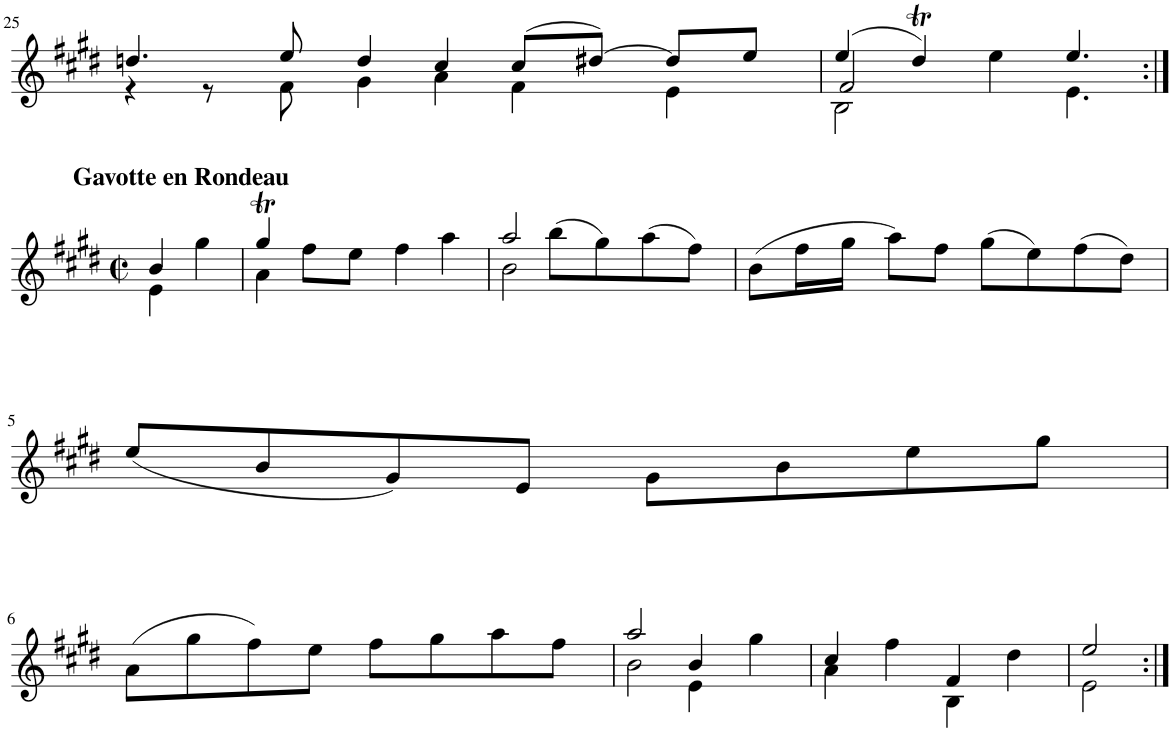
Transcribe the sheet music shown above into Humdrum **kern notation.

**kern
*part1
*staff1
*I"Violin
*I'Vln.
!!LO:PB:g=z
*clefG2
*k[f#c#g#d#]
*M6/4
=25
*^
4.ddn/	4r
.	8r
8ee/	8f#\
4dd/	4g#\
4cc#/	4a\
(8cc#/L	4f#\
[8dd#X/J)	.
8dd#/L]	4e\
8ee/J	.
=26	=26
*	*^
(4ee/	2B\	2f#/
4dd#t/)	.	.
4ee\	4ryy	4ryy
4.ee/	4.e\	4.ryy
*v	*v	*v
!!LO:LB:g=z
=1:|!
*M2/2
*met(c|)
*^
*	*^
!LO:TX:a:B:t=Gavotte en Rondeau	!	!
*	*v	*v
4b/	4e\
4gg#\	4ryy
=2	=2
4gg#t/	4a\
8ff#\L	4ryy
8ee\J	.
4ff#\	2ryy
4aa\	.
=3	=3
2aa/	2b\
(8bb\L	2ryy
8gg#\)	.
(8aa\	.
8ff#\J)	.
*v	*v
=4
(8b\L
16ff#\L
16gg#\JJ
8aa\L)
8ff#\J
(8gg#\L
8ee\)
(8ff#\
8dd#\J)
!!LO:LB:g=z
=5
(8ee/L
8b/
8g#/)
8e/J
8g#\L
8b\
8ee\
8gg#\J
!!LO:LB:g=z
=6
(8a\L
8gg#\
8ff#\)
8ee\J
8ff#\L
8gg#\
8aa\
8ff#\J
=7
*^
2aa/	2b\
4b/	4e\
4gg#\	4ryy
=8	=8
4cc#/	4a\
4ff#\	4ryy
4f#/	4B\
4dd#\	4ryy
=9	=9
2ee/	2e\
*v	*v
=:|!
*-
